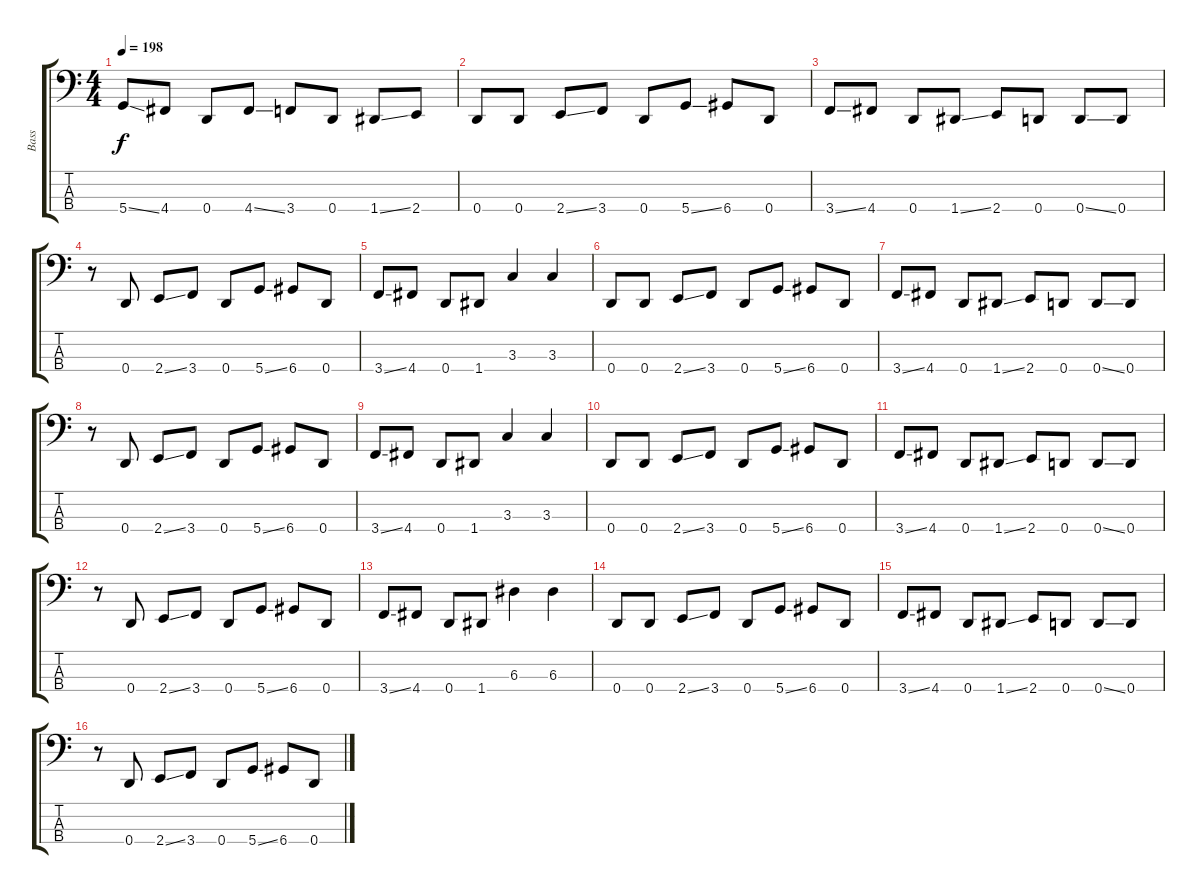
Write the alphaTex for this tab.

\track ("Bass" "Bass") {instrument electricbasspick}
\staff {score tabs}
\tuning (G2 D2 A1 D1) {hide}
\ts (4 4)
\tempo 198
\clef f4
\ks c
5.4{ss}.8{dy f} 4.4.8 0.4.8 4.4{ss}.8 3.4.8 0.4.8 1.4{ss}.8 2.4.8 |
0.4.8 0.4.8 2.4{ss}.8 3.4.8 0.4.8 5.4{ss}.8 6.4.8 0.4.8 |
3.4{ss}.8 4.4.8 0.4.8 1.4{ss}.8 2.4.8 0.4.8 0.4{ss}.8 0.4.8 |
r.8 0.4.8 2.4{ss}.8 3.4.8 0.4.8 5.4{ss}.8 6.4.8 0.4.8 |
3.4{ss}.8 4.4.8 0.4.8 1.4.8 3.3.4 3.3.4 |
0.4.8 0.4.8 2.4{ss}.8 3.4.8 0.4.8 5.4{ss}.8 6.4.8 0.4.8 |
3.4{ss}.8 4.4.8 0.4.8 1.4{ss}.8 2.4.8 0.4.8 0.4{ss}.8 0.4.8 |
r.8 0.4.8 2.4{ss}.8 3.4.8 0.4.8 5.4{ss}.8 6.4.8 0.4.8 |
3.4{ss}.8 4.4.8 0.4.8 1.4.8 3.3.4 3.3.4 |
0.4.8 0.4.8 2.4{ss}.8 3.4.8 0.4.8 5.4{ss}.8 6.4.8 0.4.8 |
3.4{ss}.8 4.4.8 0.4.8 1.4{ss}.8 2.4.8 0.4.8 0.4{ss}.8 0.4.8 |
r.8 0.4.8 2.4{ss}.8 3.4.8 0.4.8 5.4{ss}.8 6.4.8 0.4.8 |
3.4{ss}.8 4.4.8 0.4.8 1.4.8 6.3.4 6.3.4 |
0.4.8 0.4.8 2.4{ss}.8 3.4.8 0.4.8 5.4{ss}.8 6.4.8 0.4.8 |
3.4{ss}.8 4.4.8 0.4.8 1.4{ss}.8 2.4.8 0.4.8 0.4{ss}.8 0.4.8 |
r.8 0.4.8 2.4{ss}.8 3.4.8 0.4.8 5.4{ss}.8 6.4.8 0.4.8
